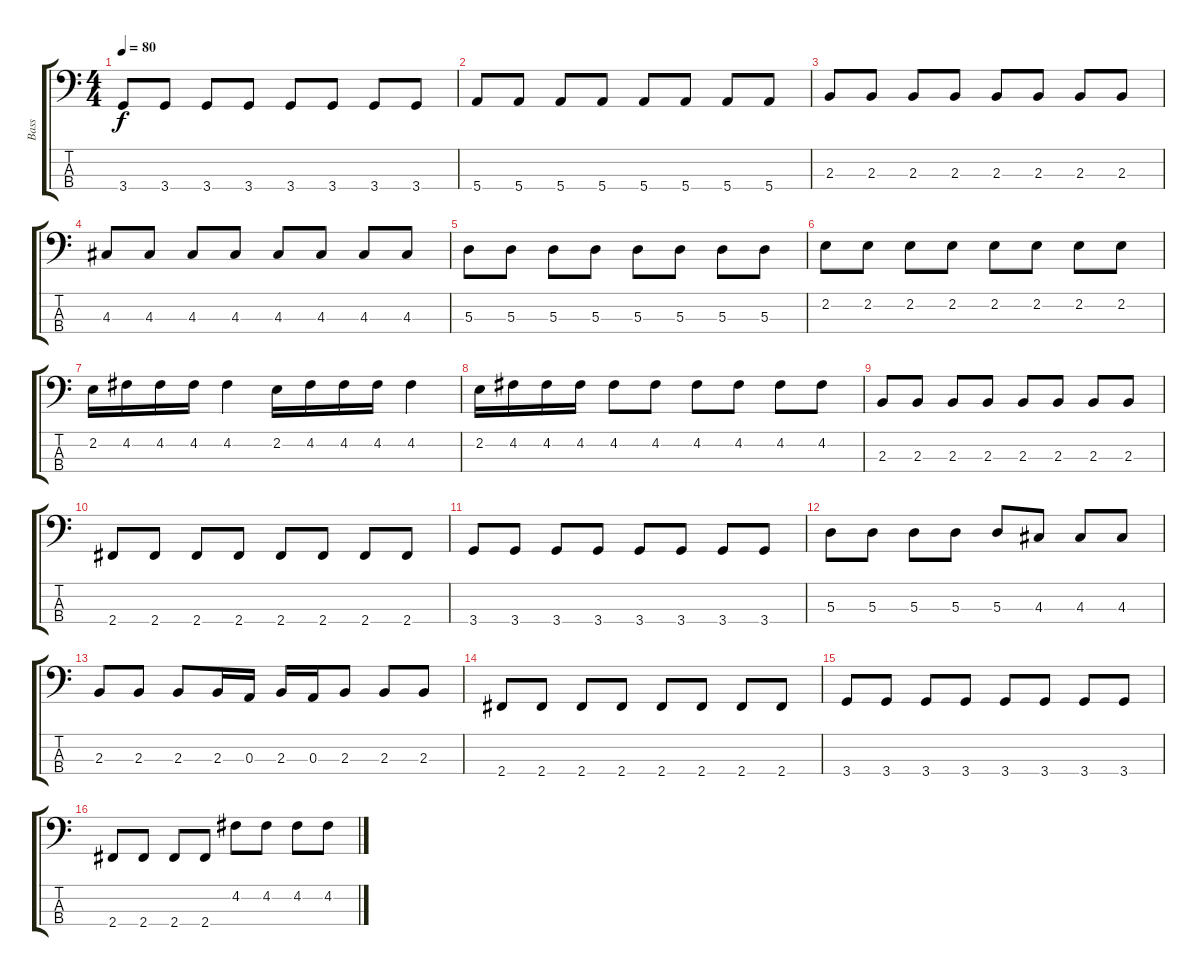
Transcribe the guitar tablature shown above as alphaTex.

\track ("Bass" "Bass") {instrument electricbassfinger}
\staff {score tabs}
\tuning (G2 D2 A1 E1) {hide}
\ts (4 4)
\tempo 80
\clef f4
\ks c
3.4.8{dy f} 3.4.8 3.4.8 3.4.8 3.4.8 3.4.8 3.4.8 3.4.8 |
5.4.8 5.4.8 5.4.8 5.4.8 5.4.8 5.4.8 5.4.8 5.4.8 |
2.3.8 2.3.8 2.3.8 2.3.8 2.3.8 2.3.8 2.3.8 2.3.8 |
4.3.8 4.3.8 4.3.8 4.3.8 4.3.8 4.3.8 4.3.8 4.3.8 |
5.3.8 5.3.8 5.3.8 5.3.8 5.3.8 5.3.8 5.3.8 5.3.8 |
2.2.8 2.2.8 2.2.8 2.2.8 2.2.8 2.2.8 2.2.8 2.2.8 |
2.2.16 4.2.16 4.2.16 4.2.16 4.2.4 2.2.16 4.2.16 4.2.16 4.2.16 4.2.4 |
2.2.16 4.2.16 4.2.16 4.2.16 4.2.8 4.2.8 4.2.8 4.2.8 4.2.8 4.2.8 |
2.3.8 2.3.8 2.3.8 2.3.8 2.3.8 2.3.8 2.3.8 2.3.8 |
2.4.8 2.4.8 2.4.8 2.4.8 2.4.8 2.4.8 2.4.8 2.4.8 |
3.4.8 3.4.8 3.4.8 3.4.8 3.4.8 3.4.8 3.4.8 3.4.8 |
5.3.8 5.3.8 5.3.8 5.3.8 5.3.8 4.3.8 4.3.8 4.3.8 |
2.3.8 2.3.8 2.3.8 2.3.16 0.3.16 2.3.16 0.3.16 2.3.8 2.3.8 2.3.8 |
2.4.8 2.4.8 2.4.8 2.4.8 2.4.8 2.4.8 2.4.8 2.4.8 |
3.4.8 3.4.8 3.4.8 3.4.8 3.4.8 3.4.8 3.4.8 3.4.8 |
2.4.8 2.4.8 2.4.8 2.4.8 4.2.8 4.2.8 4.2.8 4.2.8
